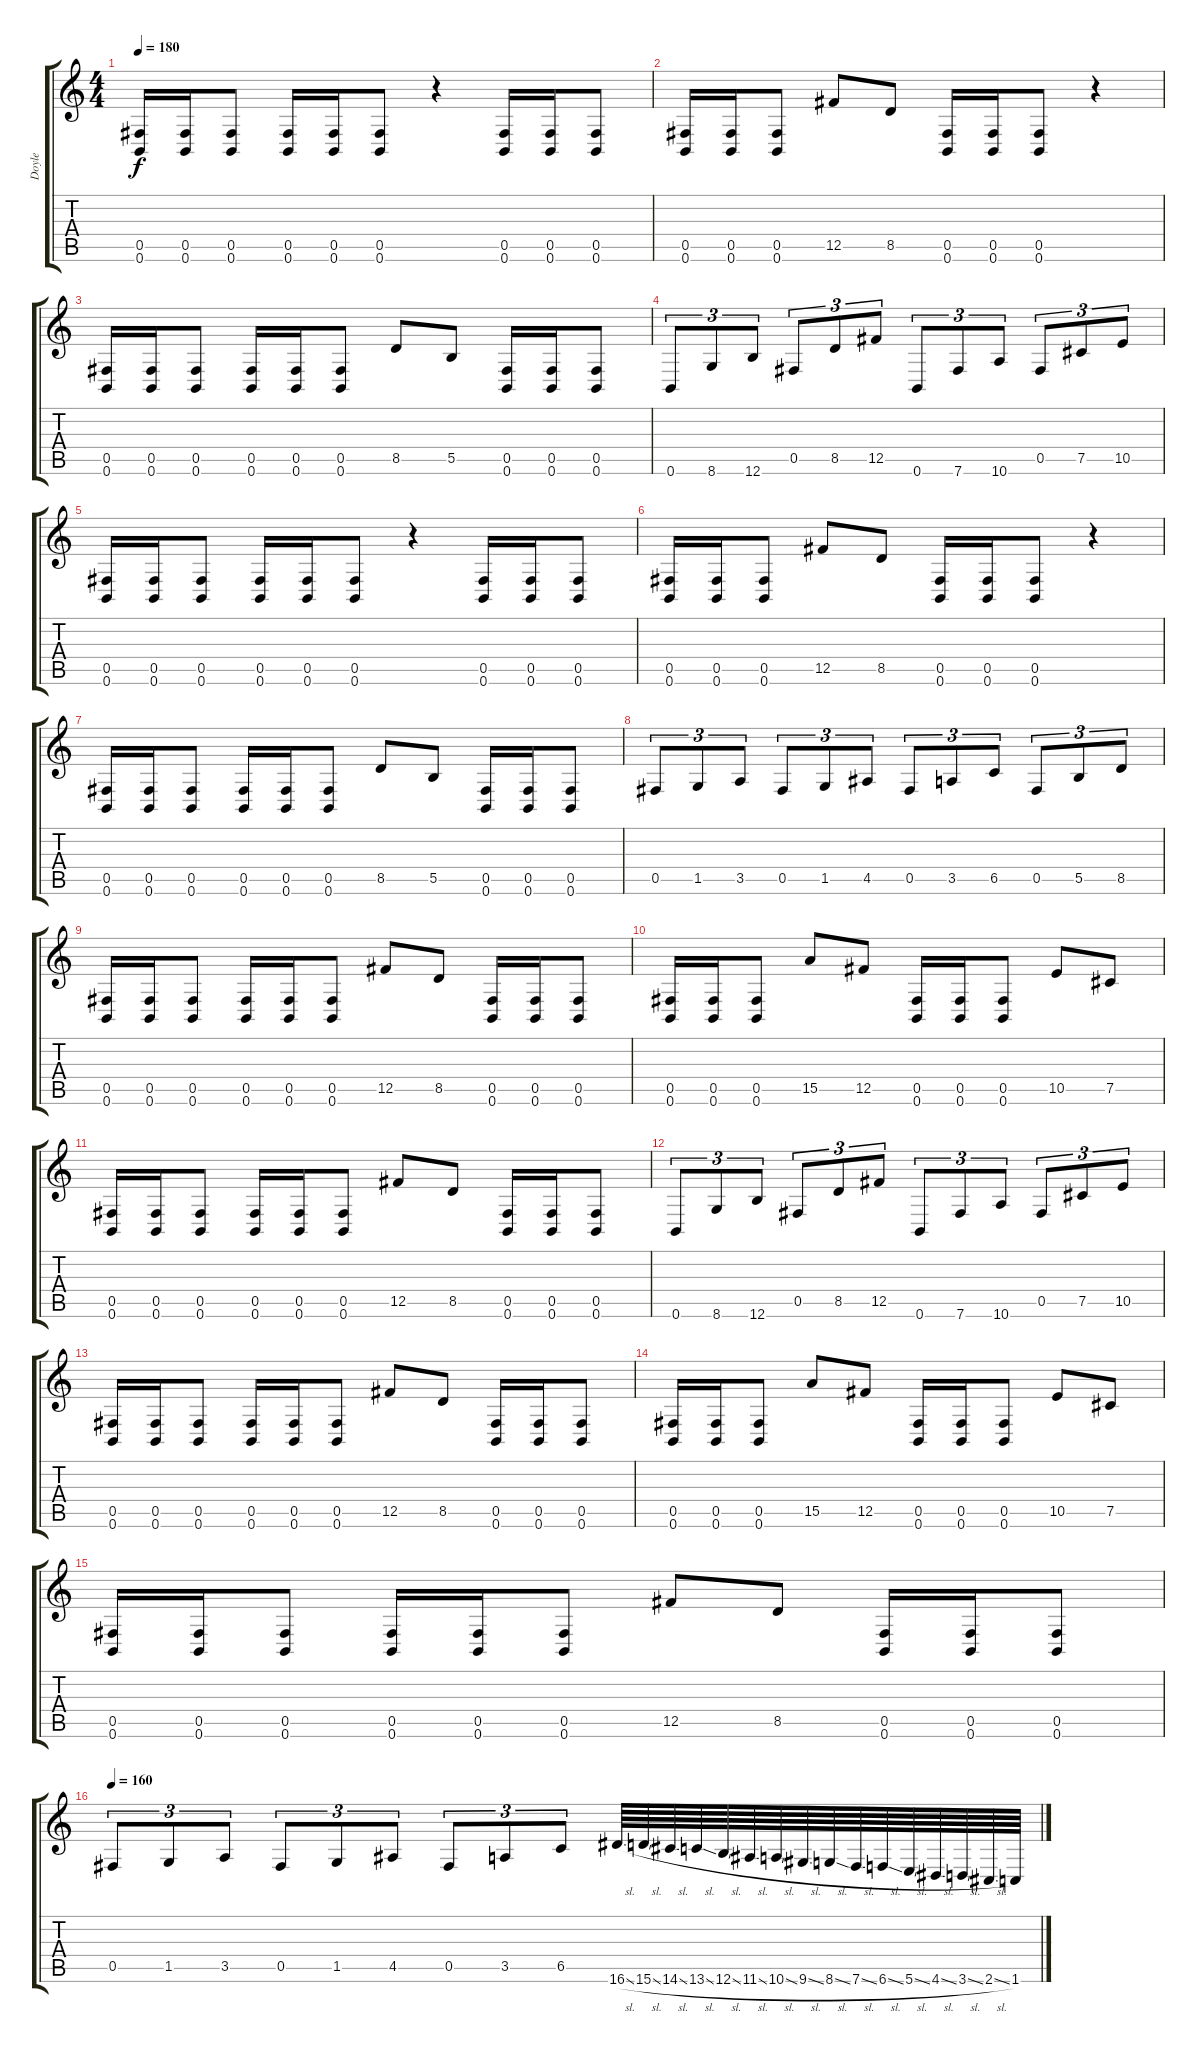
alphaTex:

\track ("Doyle" "Doyle") {instrument distortionguitar}
\staff {score tabs}
\tuning (Db4 Ab3 E3 B2 Gb2 B1) {hide}
\ts (4 4)
\tempo 180
\clef g2
\ks c
(0.5 0.6).16{dy f} (0.5 0.6).16 (0.5 0.6).8 (0.5 0.6).16 (0.5 0.6).16 (0.5 0.6).8 r.4 (0.5 0.6).16 (0.5 0.6).16 (0.5 0.6).8 |
(0.5 0.6).16 (0.5 0.6).16 (0.5 0.6).8 12.5.8 8.5.8 (0.5 0.6).16 (0.5 0.6).16 (0.5 0.6).8 r.4 |
(0.5 0.6).16 (0.5 0.6).16 (0.5 0.6).8 (0.5 0.6).16 (0.5 0.6).16 (0.5 0.6).8 8.5.8 5.5.8 (0.5 0.6).16 (0.5 0.6).16 (0.5 0.6).8 |
0.6.8{tu (3 2)} 8.6.8{tu (3 2)} 12.6.8{tu (3 2)} 0.5.8{tu (3 2)} 8.5.8{tu (3 2)} 12.5.8{tu (3 2)} 0.6.8{tu (3 2)} 7.6.8{tu (3 2)} 10.6.8{tu (3 2)} 0.5.8{tu (3 2)} 7.5.8{tu (3 2)} 10.5.8{tu (3 2)} |
(0.5 0.6).16 (0.5 0.6).16 (0.5 0.6).8 (0.5 0.6).16 (0.5 0.6).16 (0.5 0.6).8 r.4 (0.5 0.6).16 (0.5 0.6).16 (0.5 0.6).8 |
(0.5 0.6).16 (0.5 0.6).16 (0.5 0.6).8 12.5.8 8.5.8 (0.5 0.6).16 (0.5 0.6).16 (0.5 0.6).8 r.4 |
(0.5 0.6).16 (0.5 0.6).16 (0.5 0.6).8 (0.5 0.6).16 (0.5 0.6).16 (0.5 0.6).8 8.5.8 5.5.8 (0.5 0.6).16 (0.5 0.6).16 (0.5 0.6).8 |
0.5.8{tu (3 2)} 1.5.8{tu (3 2)} 3.5.8{tu (3 2)} 0.5.8{tu (3 2)} 1.5.8{tu (3 2)} 4.5.8{tu (3 2)} 0.5.8{tu (3 2)} 3.5.8{tu (3 2)} 6.5.8{tu (3 2)} 0.5.8{tu (3 2)} 5.5.8{tu (3 2)} 8.5.8{tu (3 2)} |
(0.5 0.6).16 (0.5 0.6).16 (0.5 0.6).8 (0.5 0.6).16 (0.5 0.6).16 (0.5 0.6).8 12.5.8 8.5.8 (0.5 0.6).16 (0.5 0.6).16 (0.5 0.6).8 |
(0.5 0.6).16 (0.5 0.6).16 (0.5 0.6).8 15.5.8 12.5.8 (0.5 0.6).16 (0.5 0.6).16 (0.5 0.6).8 10.5.8 7.5.8 |
(0.5 0.6).16 (0.5 0.6).16 (0.5 0.6).8 (0.5 0.6).16 (0.5 0.6).16 (0.5 0.6).8 12.5.8 8.5.8 (0.5 0.6).16 (0.5 0.6).16 (0.5 0.6).8 |
0.6.8{tu (3 2)} 8.6.8{tu (3 2)} 12.6.8{tu (3 2)} 0.5.8{tu (3 2)} 8.5.8{tu (3 2)} 12.5.8{tu (3 2)} 0.6.8{tu (3 2)} 7.6.8{tu (3 2)} 10.6.8{tu (3 2)} 0.5.8{tu (3 2)} 7.5.8{tu (3 2)} 10.5.8{tu (3 2)} |
(0.5 0.6).16 (0.5 0.6).16 (0.5 0.6).8 (0.5 0.6).16 (0.5 0.6).16 (0.5 0.6).8 12.5.8 8.5.8 (0.5 0.6).16 (0.5 0.6).16 (0.5 0.6).8 |
(0.5 0.6).16 (0.5 0.6).16 (0.5 0.6).8 15.5.8 12.5.8 (0.5 0.6).16 (0.5 0.6).16 (0.5 0.6).8 10.5.8 7.5.8 |
(0.5 0.6).16 (0.5 0.6).16 (0.5 0.6).8 (0.5 0.6).16 (0.5 0.6).16 (0.5 0.6).8 12.5.8 8.5.8 (0.5 0.6).16 (0.5 0.6).16 (0.5 0.6).8 |
\tempo 160
0.5.8{tu (3 2)} 1.5.8{tu (3 2)} 3.5.8{tu (3 2)} 0.5.8{tu (3 2)} 1.5.8{tu (3 2)} 4.5.8{tu (3 2)} 0.5.8{tu (3 2)} 3.5.8{tu (3 2)} 6.5.8{tu (3 2)} 16.6{sl}.64 15.6{sl}.64 14.6{sl}.64 13.6{sl}.64 12.6{sl}.64 11.6{sl}.64 10.6{sl}.64 9.6{sl}.64 8.6{sl}.64 7.6{sl}.64 6.6{sl}.64 5.6{sl}.64 4.6{sl}.64 3.6{sl}.64 2.6{sl}.64 1.6.64
